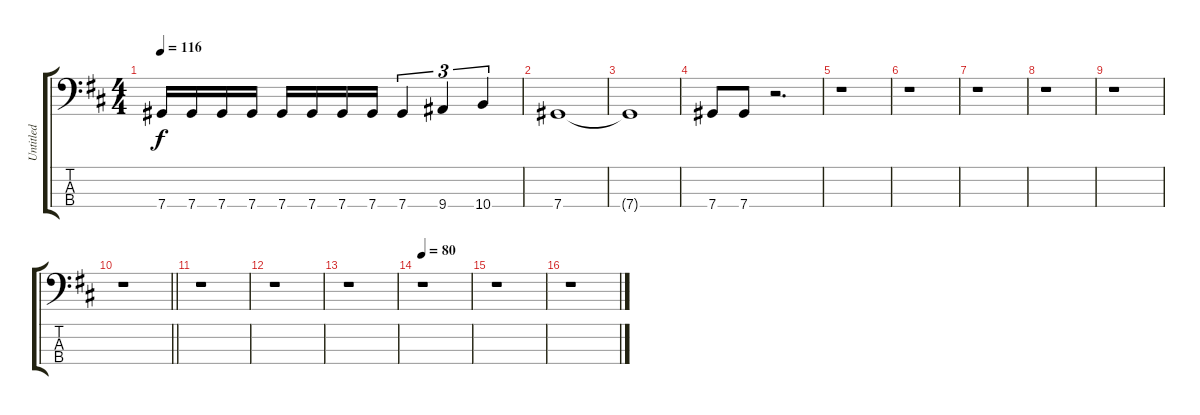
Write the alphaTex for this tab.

\track ("Untitled" "Untitled") {instrument electricbassfinger}
\staff {score tabs}
\tuning (Gb2 Db2 Ab1 Db1) {hide}
\ts (4 4)
\tempo 116
\clef f4
\ks d
7.4.16{dy f} 7.4.16 7.4.16 7.4.16 7.4.16 7.4.16 7.4.16 7.4.16 7.4.4{tu (3 2)} 9.4.4{tu (3 2)} 10.4.4{tu (3 2)} |
7.4.1 |
7.4{t}.1 |
7.4.8 7.4.8 r.2{d} |
r.1 |
r.1 |
r.1 |
r.1 |
r.1 |
\barLineRight lightlight
r.1 |
r.1 |
r.1 |
r.1 |
\tempo 80
r.1 |
r.1 |
r.1
